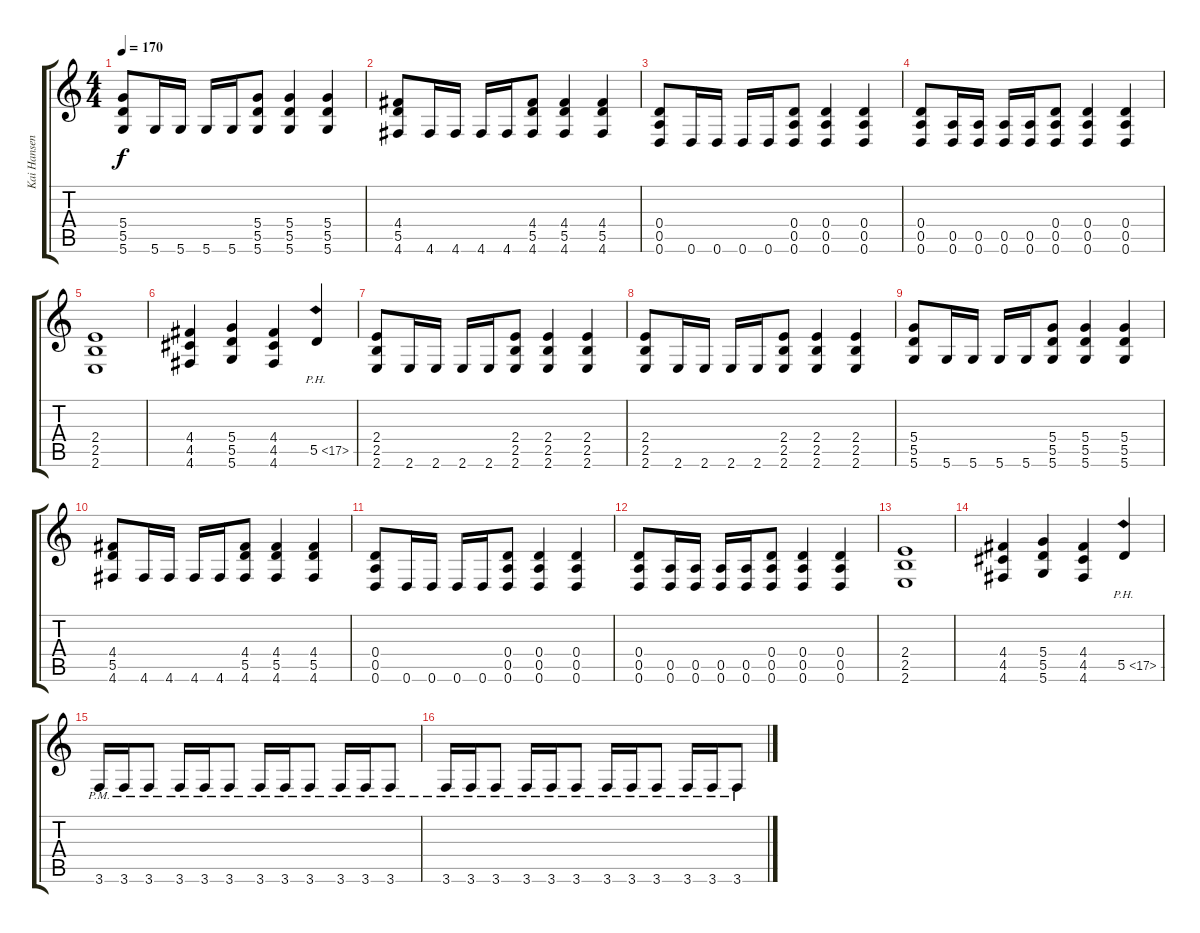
\track ("Kai Hansen" "Kai Hansen") {instrument electricguitarjazz}
\staff {score tabs}
\tuning (E4 B3 G3 D3 A2 D2) {hide}
\ts (4 4)
\tempo 170
\clef g2
\ks c
(5.4 5.5 5.6).8{dy f} 5.6.16 5.6.16 5.6.16 5.6.16 (5.4 5.5 5.6).8 (5.4 5.5 5.6).4 (5.4 5.5 5.6).4 |
(4.4 5.5 4.6).8 4.6.16 4.6.16 4.6.16 4.6.16 (4.4 5.5 4.6).8 (4.4 5.5 4.6).4 (4.4 5.5 4.6).4 |
(0.4 0.5 0.6).8 0.6.16 0.6.16 0.6.16 0.6.16 (0.4 0.5 0.6).8 (0.4 0.5 0.6).4 (0.4 0.5 0.6).4 |
(0.4 0.5 0.6).8 (0.5 0.6).16 (0.5 0.6).16 (0.5 0.6).16 (0.5 0.6).16 (0.4 0.5 0.6).8 (0.4 0.5 0.6).4 (0.4 0.5 0.6).4 |
(2.4 2.5 2.6).1 |
(4.4 4.5 4.6).4 (5.4 5.5 5.6).4 (4.4 4.5 4.6).4 5.5{ph 12}.4 |
(2.4 2.5 2.6).8 2.6.16 2.6.16 2.6.16 2.6.16 (2.4 2.5 2.6).8 (2.4 2.5 2.6).4 (2.4 2.5 2.6).4 |
(2.4 2.5 2.6).8 2.6.16 2.6.16 2.6.16 2.6.16 (2.4 2.5 2.6).8 (2.4 2.5 2.6).4 (2.4 2.5 2.6).4 |
(5.4 5.5 5.6).8 5.6.16 5.6.16 5.6.16 5.6.16 (5.4 5.5 5.6).8 (5.4 5.5 5.6).4 (5.4 5.5 5.6).4 |
(4.4 5.5 4.6).8 4.6.16 4.6.16 4.6.16 4.6.16 (4.4 5.5 4.6).8 (4.4 5.5 4.6).4 (4.4 5.5 4.6).4 |
(0.4 0.5 0.6).8 0.6.16 0.6.16 0.6.16 0.6.16 (0.4 0.5 0.6).8 (0.4 0.5 0.6).4 (0.4 0.5 0.6).4 |
(0.4 0.5 0.6).8 (0.5 0.6).16 (0.5 0.6).16 (0.5 0.6).16 (0.5 0.6).16 (0.4 0.5 0.6).8 (0.4 0.5 0.6).4 (0.4 0.5 0.6).4 |
(2.4 2.5 2.6).1 |
(4.4 4.5 4.6).4 (5.4 5.5 5.6).4 (4.4 4.5 4.6).4 5.5{ph 12}.4 |
3.6{pm}.16 3.6{pm}.16 3.6{pm}.8 3.6{pm}.16 3.6{pm}.16 3.6{pm}.8 3.6{pm}.16 3.6{pm}.16 3.6{pm}.8 3.6{pm}.16 3.6{pm}.16 3.6{pm}.8 |
3.6{pm}.16 3.6{pm}.16 3.6{pm}.8 3.6{pm}.16 3.6{pm}.16 3.6{pm}.8 3.6{pm}.16 3.6{pm}.16 3.6{pm}.8 3.6{pm}.16 3.6{pm}.16 3.6{pm}.8
